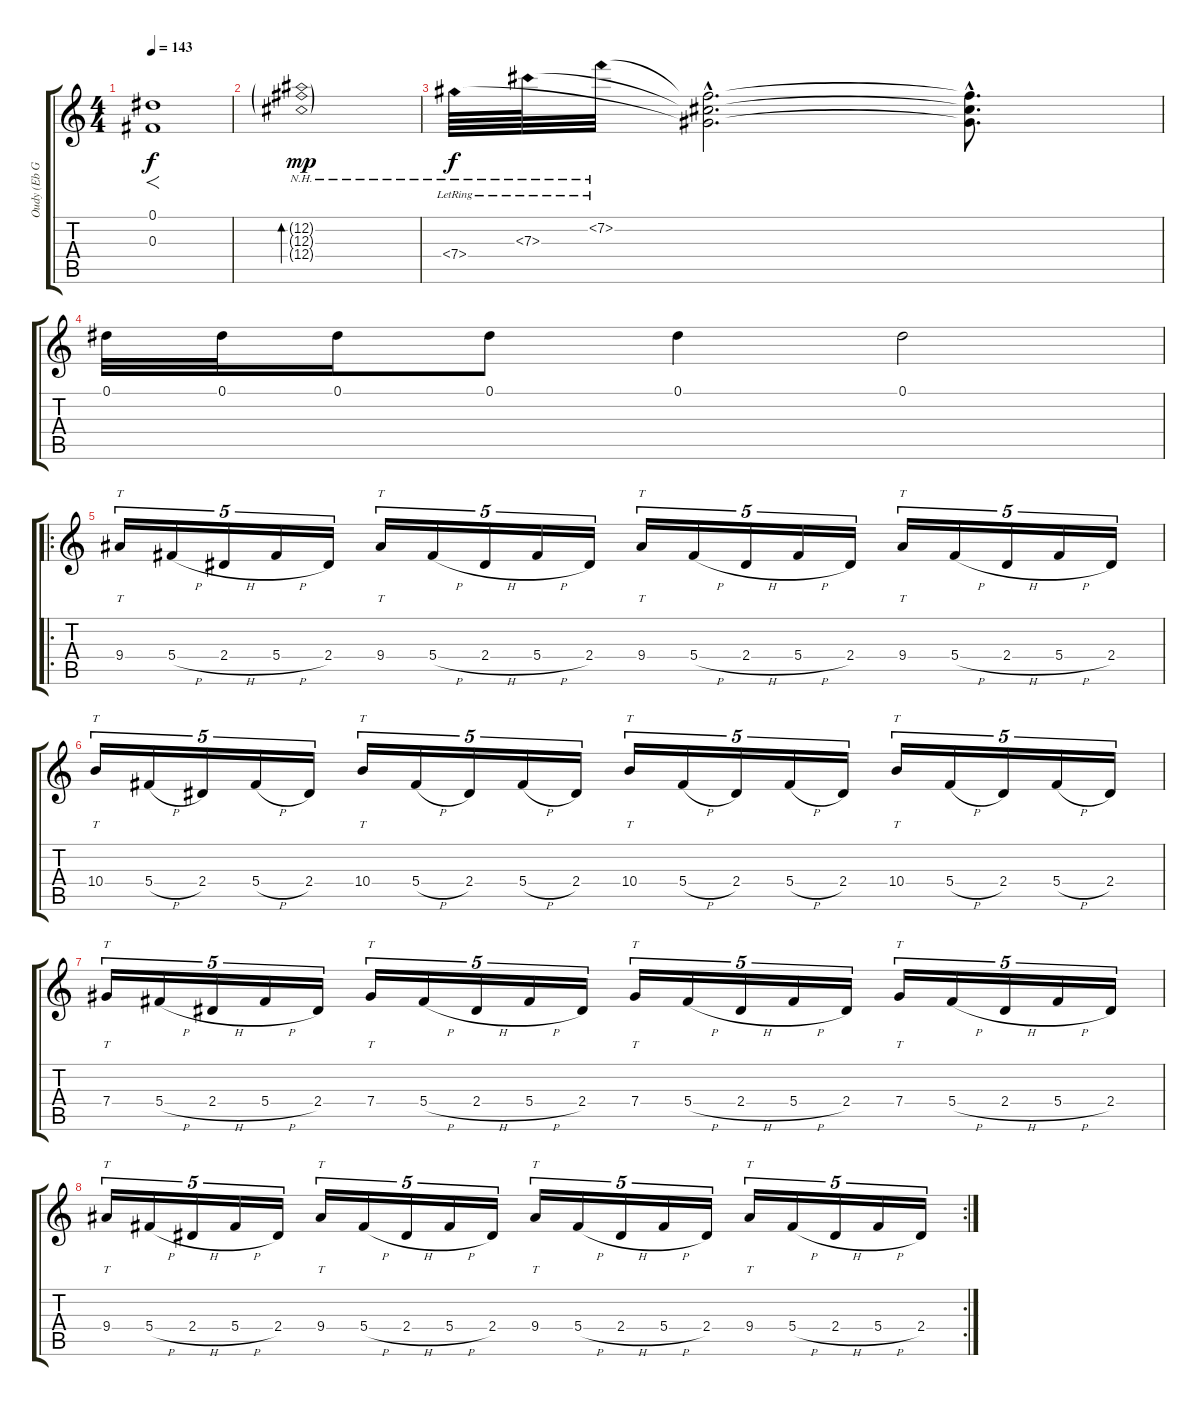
\track ("Oudy (Eb Guitar)" "Oudy (Eb G") {instrument distortionguitar}
\staff {score tabs}
\tuning (Eb4 Bb3 Gb3 Db3 Ab2 Eb2) {hide}
\ts (4 4)
\tempo 143
\clef g2
\ks c
(0.1 0.3{t}).1{f dy f} |
(12.2{nh g} 12.3{nh g} 12.4{nh g}).1{bd 60 dy mp} |
7.4{nh lr}.64{dy f} 7.3{nh lr}.64 7.2{nh lr}.32 (7.2{hac t} 7.3{hac t} 7.4{hac t}).2{d} (7.2{hac t} 7.3{hac t} 7.4{hac t}).8{d} |
0.1.32 0.1.32 0.1.16 0.1.8 0.1.4 0.1.2 |
\ro
9.4.16{tt tu (5 4)} 5.4{h}.16{tu (5 4)} 2.4{h}.16{tu (5 4)} 5.4{h}.16{tu (5 4)} 2.4.16{tu (5 4)} 9.4.16{tt tu (5 4)} 5.4{h}.16{tu (5 4)} 2.4{h}.16{tu (5 4)} 5.4{h}.16{tu (5 4)} 2.4.16{tu (5 4)} 9.4.16{tt tu (5 4)} 5.4{h}.16{tu (5 4)} 2.4{h}.16{tu (5 4)} 5.4{h}.16{tu (5 4)} 2.4.16{tu (5 4)} 9.4.16{tt tu (5 4)} 5.4{h}.16{tu (5 4)} 2.4{h}.16{tu (5 4)} 5.4{h}.16{tu (5 4)} 2.4.16{tu (5 4)} |
10.4.16{tt tu (5 4)} 5.4{h}.16{tu (5 4)} 2.4.16{tu (5 4)} 5.4{h}.16{tu (5 4)} 2.4.16{tu (5 4)} 10.4.16{tt tu (5 4)} 5.4{h}.16{tu (5 4)} 2.4.16{tu (5 4)} 5.4{h}.16{tu (5 4)} 2.4.16{tu (5 4)} 10.4.16{tt tu (5 4)} 5.4{h}.16{tu (5 4)} 2.4.16{tu (5 4)} 5.4{h}.16{tu (5 4)} 2.4.16{tu (5 4)} 10.4.16{tt tu (5 4)} 5.4{h}.16{tu (5 4)} 2.4.16{tu (5 4)} 5.4{h}.16{tu (5 4)} 2.4.16{tu (5 4)} |
7.4.16{tt tu (5 4)} 5.4{h}.16{tu (5 4)} 2.4{h}.16{tu (5 4)} 5.4{h}.16{tu (5 4)} 2.4.16{tu (5 4)} 7.4.16{tt tu (5 4)} 5.4{h}.16{tu (5 4)} 2.4{h}.16{tu (5 4)} 5.4{h}.16{tu (5 4)} 2.4.16{tu (5 4)} 7.4.16{tt tu (5 4)} 5.4{h}.16{tu (5 4)} 2.4{h}.16{tu (5 4)} 5.4{h}.16{tu (5 4)} 2.4.16{tu (5 4)} 7.4.16{tt tu (5 4)} 5.4{h}.16{tu (5 4)} 2.4{h}.16{tu (5 4)} 5.4{h}.16{tu (5 4)} 2.4.16{tu (5 4)} |
\rc 2
9.4.16{tt tu (5 4)} 5.4{h}.16{tu (5 4)} 2.4{h}.16{tu (5 4)} 5.4{h}.16{tu (5 4)} 2.4.16{tu (5 4)} 9.4.16{tt tu (5 4)} 5.4{h}.16{tu (5 4)} 2.4{h}.16{tu (5 4)} 5.4{h}.16{tu (5 4)} 2.4.16{tu (5 4)} 9.4.16{tt tu (5 4)} 5.4{h}.16{tu (5 4)} 2.4{h}.16{tu (5 4)} 5.4{h}.16{tu (5 4)} 2.4.16{tu (5 4)} 9.4.16{tt tu (5 4)} 5.4{h}.16{tu (5 4)} 2.4{h}.16{tu (5 4)} 5.4{h}.16{tu (5 4)} 2.4.16{tu (5 4)}
